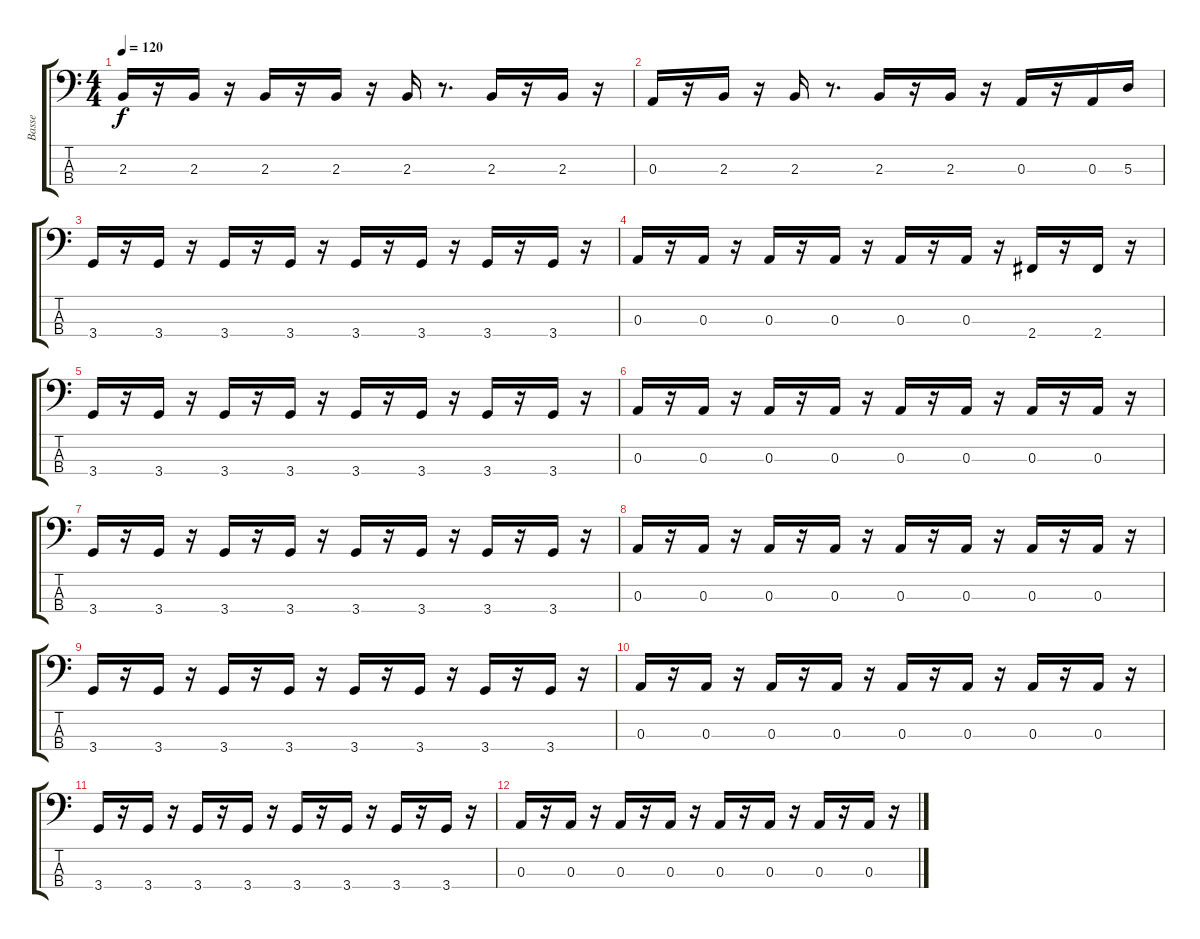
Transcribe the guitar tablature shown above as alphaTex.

\track ("Basse" "Basse") {instrument electricbassfinger}
\staff {score tabs}
\tuning (G2 D2 A1 E1) {hide}
\ts (4 4)
\tempo 120
\clef f4
\ks c
2.3.16{dy f} r.16 2.3.16 r.16 2.3.16 r.16 2.3.16 r.16 2.3.16 r.8{d} 2.3.16 r.16 2.3.16 r.16 |
0.3.16 r.16 2.3.16 r.16 2.3.16 r.8{d} 2.3.16 r.16 2.3.16 r.16 0.3.16 r.16 0.3.16 5.3.16 |
3.4.16 r.16 3.4.16 r.16 3.4.16 r.16 3.4.16 r.16 3.4.16 r.16 3.4.16 r.16 3.4.16 r.16 3.4.16 r.16 |
0.3.16 r.16 0.3.16 r.16 0.3.16 r.16 0.3.16 r.16 0.3.16 r.16 0.3.16 r.16 2.4.16 r.16 2.4.16 r.16 |
3.4.16 r.16 3.4.16 r.16 3.4.16 r.16 3.4.16 r.16 3.4.16 r.16 3.4.16 r.16 3.4.16 r.16 3.4.16 r.16 |
0.3.16 r.16 0.3.16 r.16 0.3.16 r.16 0.3.16 r.16 0.3.16 r.16 0.3.16 r.16 0.3.16 r.16 0.3.16 r.16 |
3.4.16 r.16 3.4.16 r.16 3.4.16 r.16 3.4.16 r.16 3.4.16 r.16 3.4.16 r.16 3.4.16 r.16 3.4.16 r.16 |
0.3.16 r.16 0.3.16 r.16 0.3.16 r.16 0.3.16 r.16 0.3.16 r.16 0.3.16 r.16 0.3.16 r.16 0.3.16 r.16 |
3.4.16 r.16 3.4.16 r.16 3.4.16 r.16 3.4.16 r.16 3.4.16 r.16 3.4.16 r.16 3.4.16 r.16 3.4.16 r.16 |
0.3.16 r.16 0.3.16 r.16 0.3.16 r.16 0.3.16 r.16 0.3.16 r.16 0.3.16 r.16 0.3.16 r.16 0.3.16 r.16 |
3.4.16 r.16 3.4.16 r.16 3.4.16 r.16 3.4.16 r.16 3.4.16 r.16 3.4.16 r.16 3.4.16 r.16 3.4.16 r.16 |
0.3.16 r.16 0.3.16 r.16 0.3.16 r.16 0.3.16 r.16 0.3.16 r.16 0.3.16 r.16 0.3.16 r.16 0.3.16 r.16
